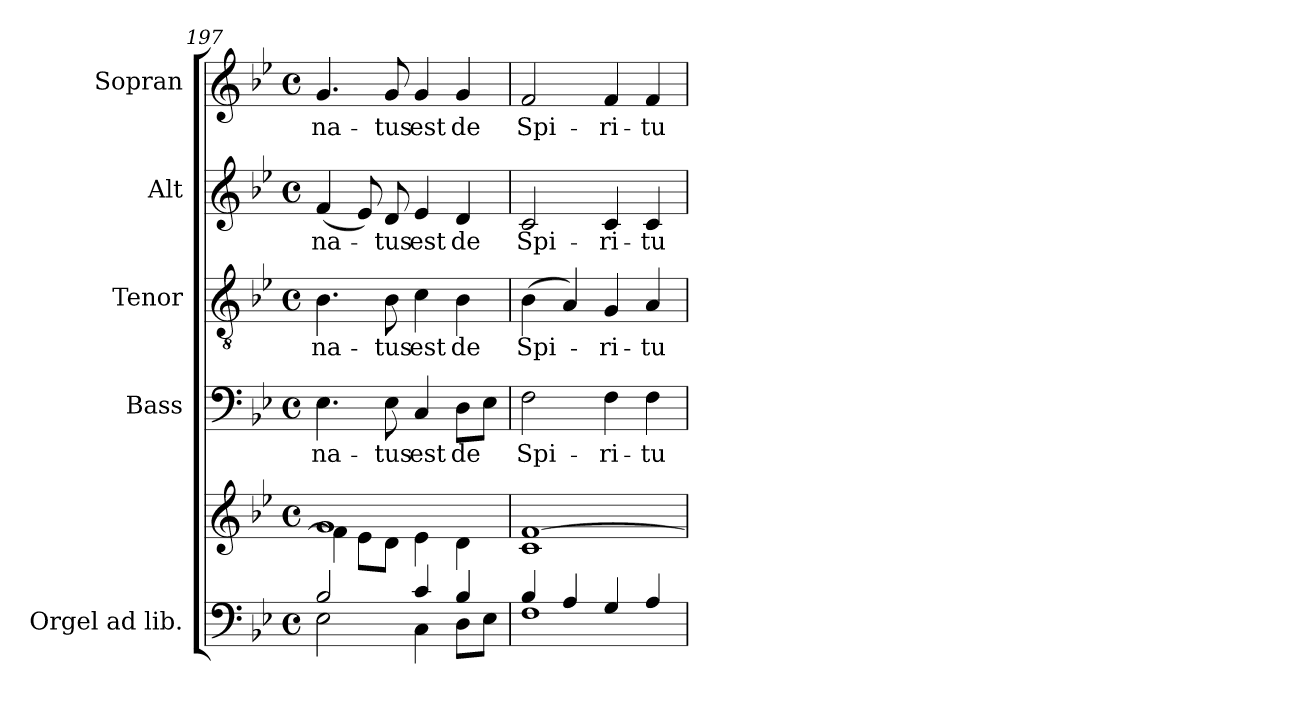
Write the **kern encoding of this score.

**kern	**kern	**kern	**text	**kern	**text	**kern	**text	**kern	**text
*part5	*part5	*part4	*part4	*part3	*part3	*part2	*part2	*part1	*part1
*staff6	*staff5	*staff4	*staff4	*staff3	*staff3	*staff2	*staff2	*staff1	*staff1
*I"Orgel ad lib.	*	*I"Bass	*	*I"Tenor	*	*I"Alt	*	*I"Sopran	*
*	*	*I'B.	*	*I'T.	*	*I'A.	*	*I'S.	*
*clefF4	*clefG2	*clefF4	*	*clefGv2	*	*clefG2	*	*clefG2	*
*k[b-e-]	*k[b-e-]	*k[b-e-]	*	*k[b-e-]	*	*k[b-e-]	*	*k[b-e-]	*
*B-:	*B-:	*B-:	*	*B-:	*	*B-:	*	*B-:	*
*M4/4	*M4/4	*M4/4	*	*M4/4	*	*M4/4	*	*M4/4	*
*met(c)	*met(c)	*met(c)	*	*met(c)	*	*met(c)	*	*met(c)	*
=197	=197	=197	=197	=197	=197	=197	=197	=197	=197
*^	*^	*	*	*	*	*	*	*	*
!	!	!	!	!	!LO:LY:b	!	!LO:LY:b	!	!LO:LY:b	!	!LO:LY:b
2B-/	2E-\	1g	4f\]	4.E-\	-na-	4.B-\	-na-	(<4f/	-na-	4.g/	-na-
.	.	.	8e-\L	.	.	.	.	8e-/)	.	.	.
!	!	!	!	!	!LO:LY:b	!	!LO:LY:b	!	!LO:LY:b	!	!LO:LY:b
.	.	.	8d\J	8E-\	-tus	8B-\	-tus	8d/	-tus	8g/	-tus
!	!	!	!	!	!LO:LY:b	!	!LO:LY:b	!	!LO:LY:b	!	!LO:LY:b
4c/	4C\	.	4e-\	4C/	est	4c\	est	4e-/	est	4g/	est
!	!	!	!	!	!LO:LY:b	!	!LO:LY:b	!	!LO:LY:b	!	!LO:LY:b
4B-/	8D\L	.	4d\	8D\L	de	4B-\	de	4d/	de	4g/	de
.	8E-\J	.	.	8E-\J	.	.	.	.	.	.	.
=198	=198	=198	=198	=198	=198	=198	=198	=198	=198	=198	=198
!	!	!	!	!	!LO:LY:b	!	!LO:LY:b	!	!LO:LY:b	!	!LO:LY:b
4B-/	1F	[>1f	1c	2F\	Spi-	(>4B-\	Spi-	2c/	Spi-	2f/	Spi-
4A/	.	.	.	.	.	4A/)	.	.	.	.	.
!	!	!	!	!	!LO:LY:b	!	!LO:LY:b	!	!LO:LY:b	!	!LO:LY:b
4G/	.	.	.	4F\	-ri-	4G/	-ri-	4c/	-ri-	4f/	-ri-
!	!	!	!	!	!LO:LY:b	!	!LO:LY:b	!	!LO:LY:b	!	!LO:LY:b
4A/	.	.	.	4F\	-tu	4A/	-tu	4c/	-tu	4f/	-tu
*v	*v	*	*	*	*	*	*	*	*	*	*
*	*v	*v	*	*	*	*	*	*	*	*
=	=	=	=	=	=	=	=	=	=
*-	*-	*-	*-	*-	*-	*-	*-	*-	*-
